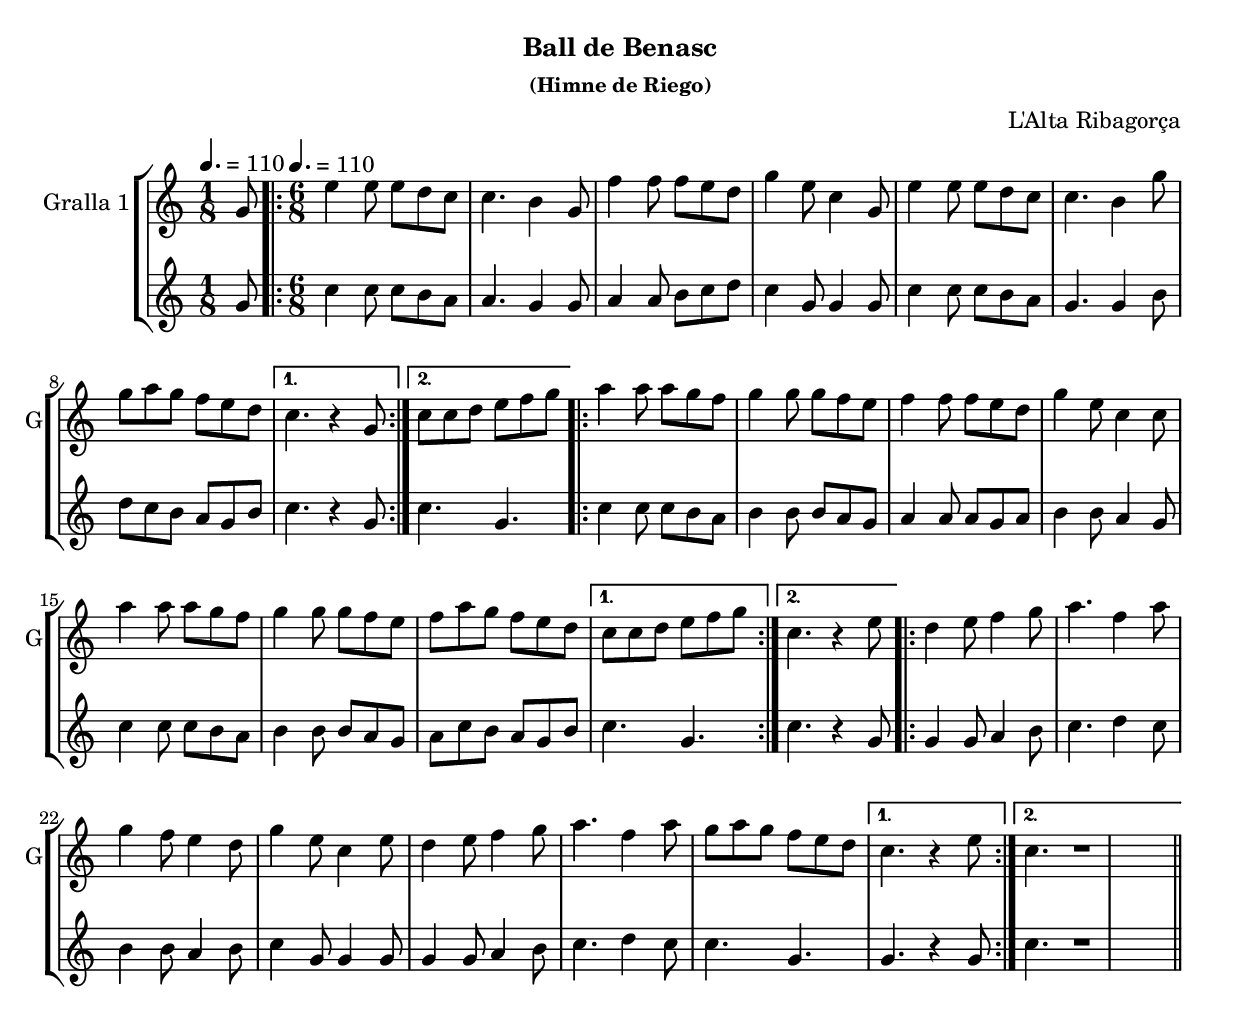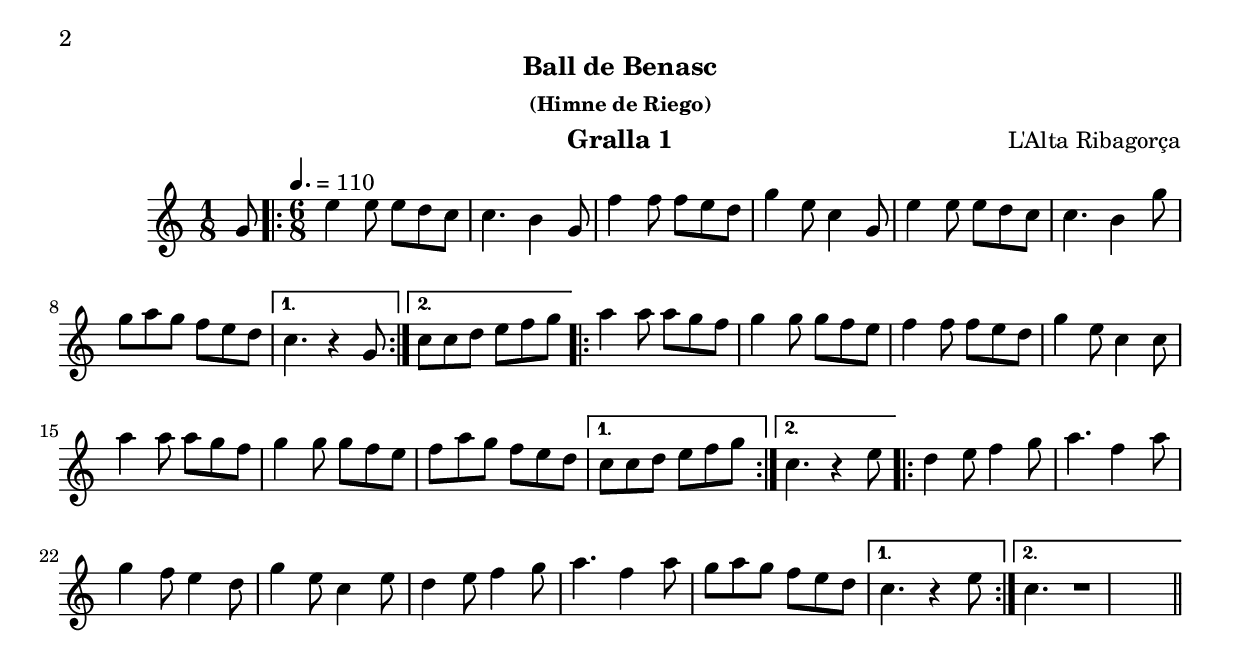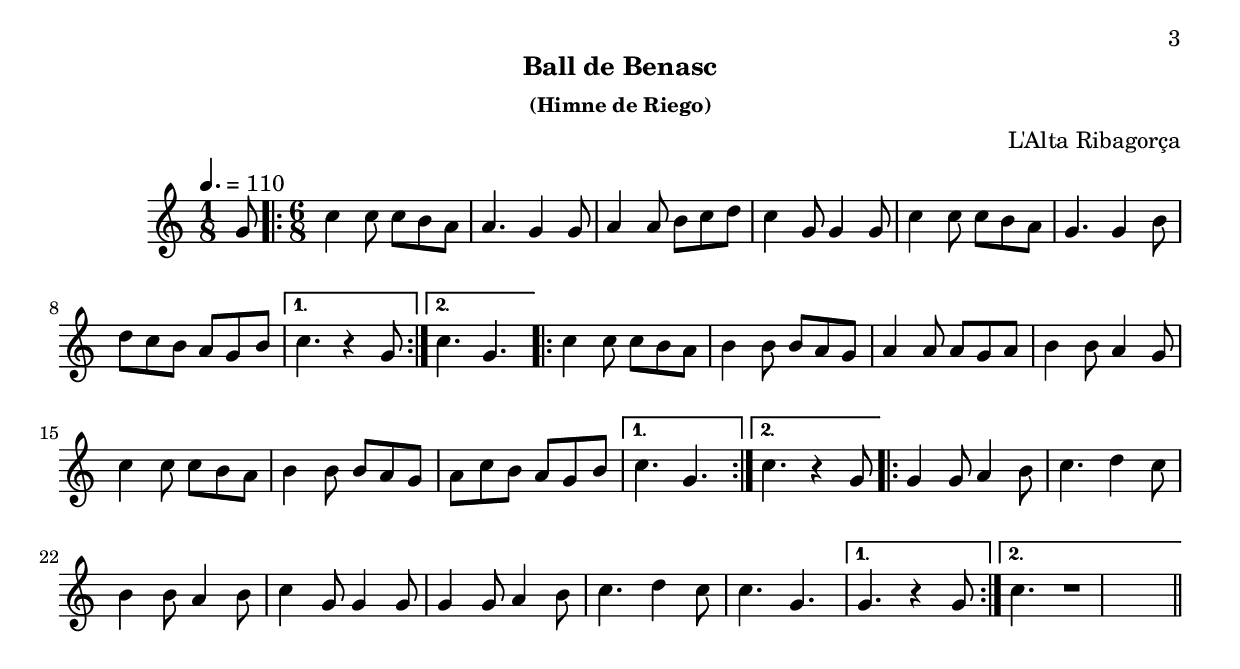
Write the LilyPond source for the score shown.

\version "2.22.1"

\header {
  dedication=""
  title=""
  subtitle="Ball de Benasc"
  subsubtitle="(Himne de Riego)"
  poet=""
  meter=""
  piece=""
  composer="L'Alta Ribagorça"
  arranger=""
  opus=""
  instrument=""
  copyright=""
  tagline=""
}

liniaroAa =
\relative g'
{
  \clef treble
  \key c \major
  \time 1/8
  g8 \tempo 4. = 110  |
  \time 6/8   \repeat volta 2 { e'4 e8 e d c  |
  c4. b4 g8  |
  f'4 f8 f e d  |
  %05
  g4 e8 c4 g8  |
  e'4 e8 e d c  |
  c4. b4 g'8  |
  g8 a g f e d }
  \alternative { { c4. r4 g8 }
  %10
  { c8 c d e f g } }
  \repeat volta 2 { a4 a8 a g f  |
  g4 g8 g f e  |
  f4 f8 f e d  |
  g4 e8 c4 c8  |
  %15
  a'4 a8 a g f  |
  g4 g8 g f e  |
  f8 a g f e d }
  \alternative { { c8 c d e f g }
  { c,4. r4 e8 } }
  %20
  \repeat volta 2 { d4 e8 f4 g8  |
  a4. f4 a8  |
  g4 f8 e4 d8  |
  g4 e8 c4 e8  |
  d4 e8 f4 g8  |
  %25
  a4. f4 a8  |
  g8 a g f e d }
  \alternative { { c4. r4 e8 }
  { c4. r1 } } \bar "||" % troigo!
}

liniaroAb =
\relative g'
{
  \tempo 4. = 110
  \clef treble
  \key c \major
  \time 1/8
  g8  |
  \time 6/8   \repeat volta 2 { c4 c8 c b a  |
  a4. g4 g8  |
  a4 a8 b c d  |
  %05
  c4 g8 g4 g8  |
  c4 c8 c b a  |
  g4. g4 b8  |
  d8 c b a g b }
  \alternative { { c4. r4 g8 }
  %10
  { c4. g } }
  \repeat volta 2 { c4 c8 c b a  |
  b4 b8 b a g  |
  a4 a8 a g a  |
  b4 b8 a4 g8  |
  %15
  c4 c8 c b a  |
  b4 b8 b a g  |
  a8 c b a g b }
  \alternative { { c4. g }
  { c4. r4 g8 } }
  %20
  \repeat volta 2 { g4 g8 a4 b8  |
  c4. d4 c8  |
  b4 b8 a4 b8  |
  c4 g8 g4 g8  |
  g4 g8 a4 b8  |
  %25
  c4. d4 c8  |
  c4. g }
  \alternative { { g4. r4 g8 }
  { c4. r1 } } \bar "||" % troigo!
}

\bookpart {
  \score {
    \new StaffGroup {
      \override Score.RehearsalMark #'self-alignment-X = #LEFT
      <<
        \new Staff \with {instrumentName = #"Gralla 1" shortInstrumentName = #"G"} \liniaroAa
        \new Staff \with {instrumentName = #"" shortInstrumentName = #" "} \liniaroAb
      >>
    }
    \layout {}
  }
  \score { \unfoldRepeats
    \new StaffGroup {
      \override Score.RehearsalMark #'self-alignment-X = #LEFT
      <<
        \new Staff \with {instrumentName = #"Gralla 1" shortInstrumentName = #"G"} \liniaroAa
        \new Staff \with {instrumentName = #"" shortInstrumentName = #" "} \liniaroAb
      >>
    }
    \midi {
      \set Staff.midiInstrument = "oboe"
      \set DrumStaff.midiInstrument = "drums"
    }
  }
}

\bookpart {
  \header {instrument="Gralla 1"}
  \score {
    \new StaffGroup {
      \override Score.RehearsalMark #'self-alignment-X = #LEFT
      <<
        \new Staff \liniaroAa
      >>
    }
    \layout {}
  }
  \score { \unfoldRepeats
    \new StaffGroup {
      \override Score.RehearsalMark #'self-alignment-X = #LEFT
      <<
        \new Staff \liniaroAa
      >>
    }
    \midi {
      \set Staff.midiInstrument = "oboe"
      \set DrumStaff.midiInstrument = "drums"
    }
  }
}

\bookpart {
  \header {instrument=""}
  \score {
    \new StaffGroup {
      \override Score.RehearsalMark #'self-alignment-X = #LEFT
      <<
        \new Staff \liniaroAb
      >>
    }
    \layout {}
  }
  \score { \unfoldRepeats
    \new StaffGroup {
      \override Score.RehearsalMark #'self-alignment-X = #LEFT
      <<
        \new Staff \liniaroAb
      >>
    }
    \midi {
      \set Staff.midiInstrument = "oboe"
      \set DrumStaff.midiInstrument = "drums"
    }
  }
}

